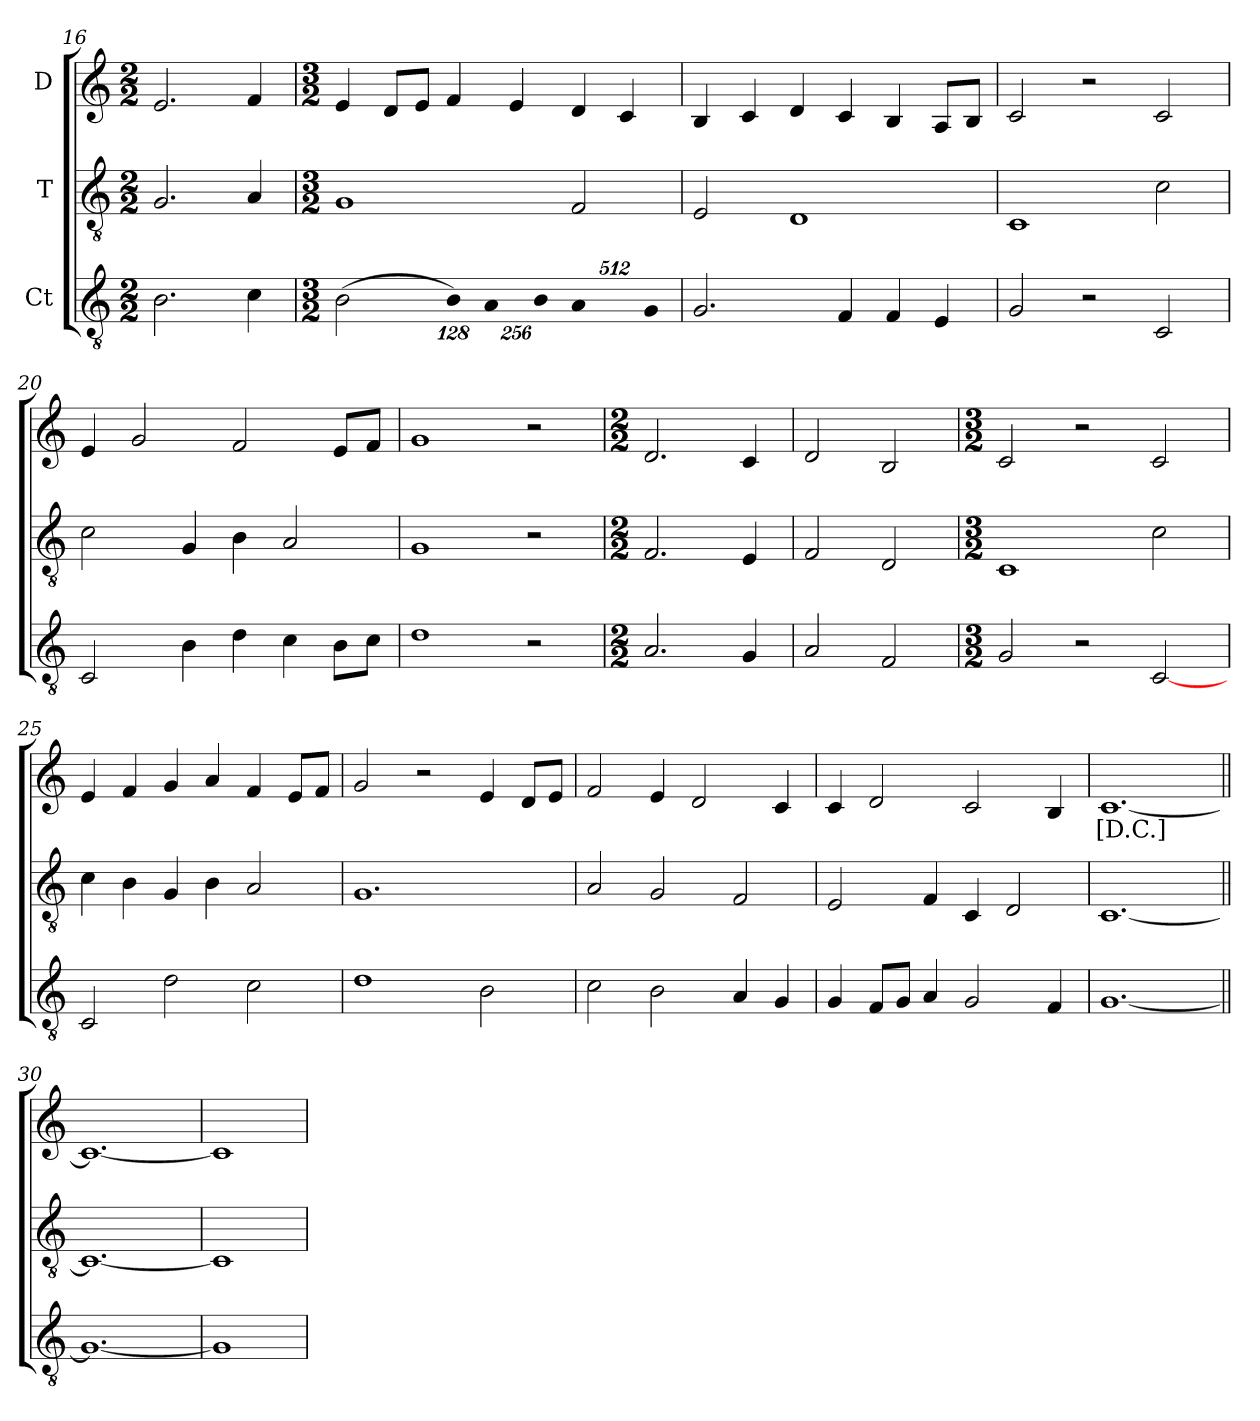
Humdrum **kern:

**kern	**kern	**kern	**text
*part3	*part2	*part1	*part1
*staff3	*staff2	*staff1	*staff1
*I"Ct	*I"T	*I"D	*
!!LO:LB:g=z
*clefGv2	*clefGv2	*clefG2	*
*ITrd7c12	*ITrd7c12	*	*
*k[]	*k[]	*k[]	*
*C:	*C:	*C:	*
*M2/2	*M2/2	*M2/2	*
=16	=16	=16	=16
2.BBi\	2.GGi/	2.ei/	.
4Ci\	4AAi/	4fi/	.
=17	=17	=17	=17
*M3/2	*M3/2	*M3/2	*
(2BBi\	1GGi/	4ei/	.
.	.	8di/L	.
.	.	8ei/J	.
*Xbrackettup	*	*	*
!LO:N:vis=4	!	!	!
512%85BBi\)	.	4fi/	.
!LO:N:vis=4	!	!	!
1024%171AAi/	.	.	.
.	.	4ei/	.
!LO:N:vis=4	!	!	!
1024%171BBi\	.	.	.
!LO:N:vis=2	!	!	!
1024%341AAi/	2FFi/	4di/	.
.	.	4ci/	.
!LO:N:vis=4	!	!	!
1024%171GGi/	.	.	.
=18	=18	=18	=18
2.GGi/	2EEi/	4Bi/	.
.	.	4ci/	.
.	1DDi/	4di/	.
4FFi/	.	4ci/	.
4FFi/	.	4Bi/	.
4EEi/	.	8Ai/L	.
.	.	8Bi/J	.
=19	=19	=19	=19
2GGi/	1CCi/	2ci/	.
2r	.	2r	.
2CCi/	2Ci\	2ci/	.
=20	=20	=20	=20
2CCi/	2Ci\	4ei/	.
.	.	2gi/	.
4BBi\	4GGi/	.	.
4Di\	4BBi\	2fi/	.
4Ci\	2AAi/	.	.
8BBi\L	.	8ei/L	.
8Ci\J	.	8fi/J	.
=21	=21	=21	=21
1Di\	1GGi/	1gi/	.
2r	2r	2r	.
=22	=22	=22	=22
*M2/2	*M2/2	*M2/2	*
2.AAi/	2.FFi/	2.di/	.
4GGi/	4EEi/	4ci/	.
!!LO:LB:g=z
=23	=23	=23	=23
2AAi/	2FFi/	2di/	.
2FFi/	2DDi/	2Bi/	.
=24	=24	=24	=24
*M3/2	*M3/2	*M3/2	*
2GGi/	1CCi/	2ci/	.
2r	.	2r	.
[2CCi/	2Ci\	2ci/	.
=25	=25	=25	=25
2CCi/	4Ci\	4ei/	.
.	4BBi\	4fi/	.
2Di\	4GGi/	4gi/	.
.	4BBi\	4ai/	.
2Ci\	2AAi/	4fi/	.
.	.	8ei/L	.
.	.	8fi/J	.
=26	=26	=26	=26
1Di\	1.GGi/	2gi/	.
.	.	2r	.
2BBi\	.	4ei/	.
.	.	8di/L	.
.	.	8ei/J	.
=27	=27	=27	=27
2Ci\	2AAi/	2fi/	.
2BBi\	2GGi/	4ei/	.
.	.	2di/	.
4AAi/	2FFi/	.	.
4GGi/	.	4ci/	.
=28	=28	=28	=28
4GGi/	2EEi/	4ci/	.
8FFi/L	.	2di/	.
8GGi/J	.	.	.
4AAi/	4FFi/	.	.
2GGi/	4CCi/	2ci/	.
.	2DDi/	.	.
4FFi/	.	4Bi/	.
=29	=29	=29	=29
!	!	!	!LO:LY:a:color=#000000
[1.GGi/	[1.CCi/	[1.ci/	[D.C.]
=30||	=30||	=30||	=30||
1.GGi/_	1.CCi/_	1.ci/_	.
=31	=31	=31	=31
1GGi/]	1CCi/]	1ci/]	.
=	=	=	=
*-	*-	*-	*-
